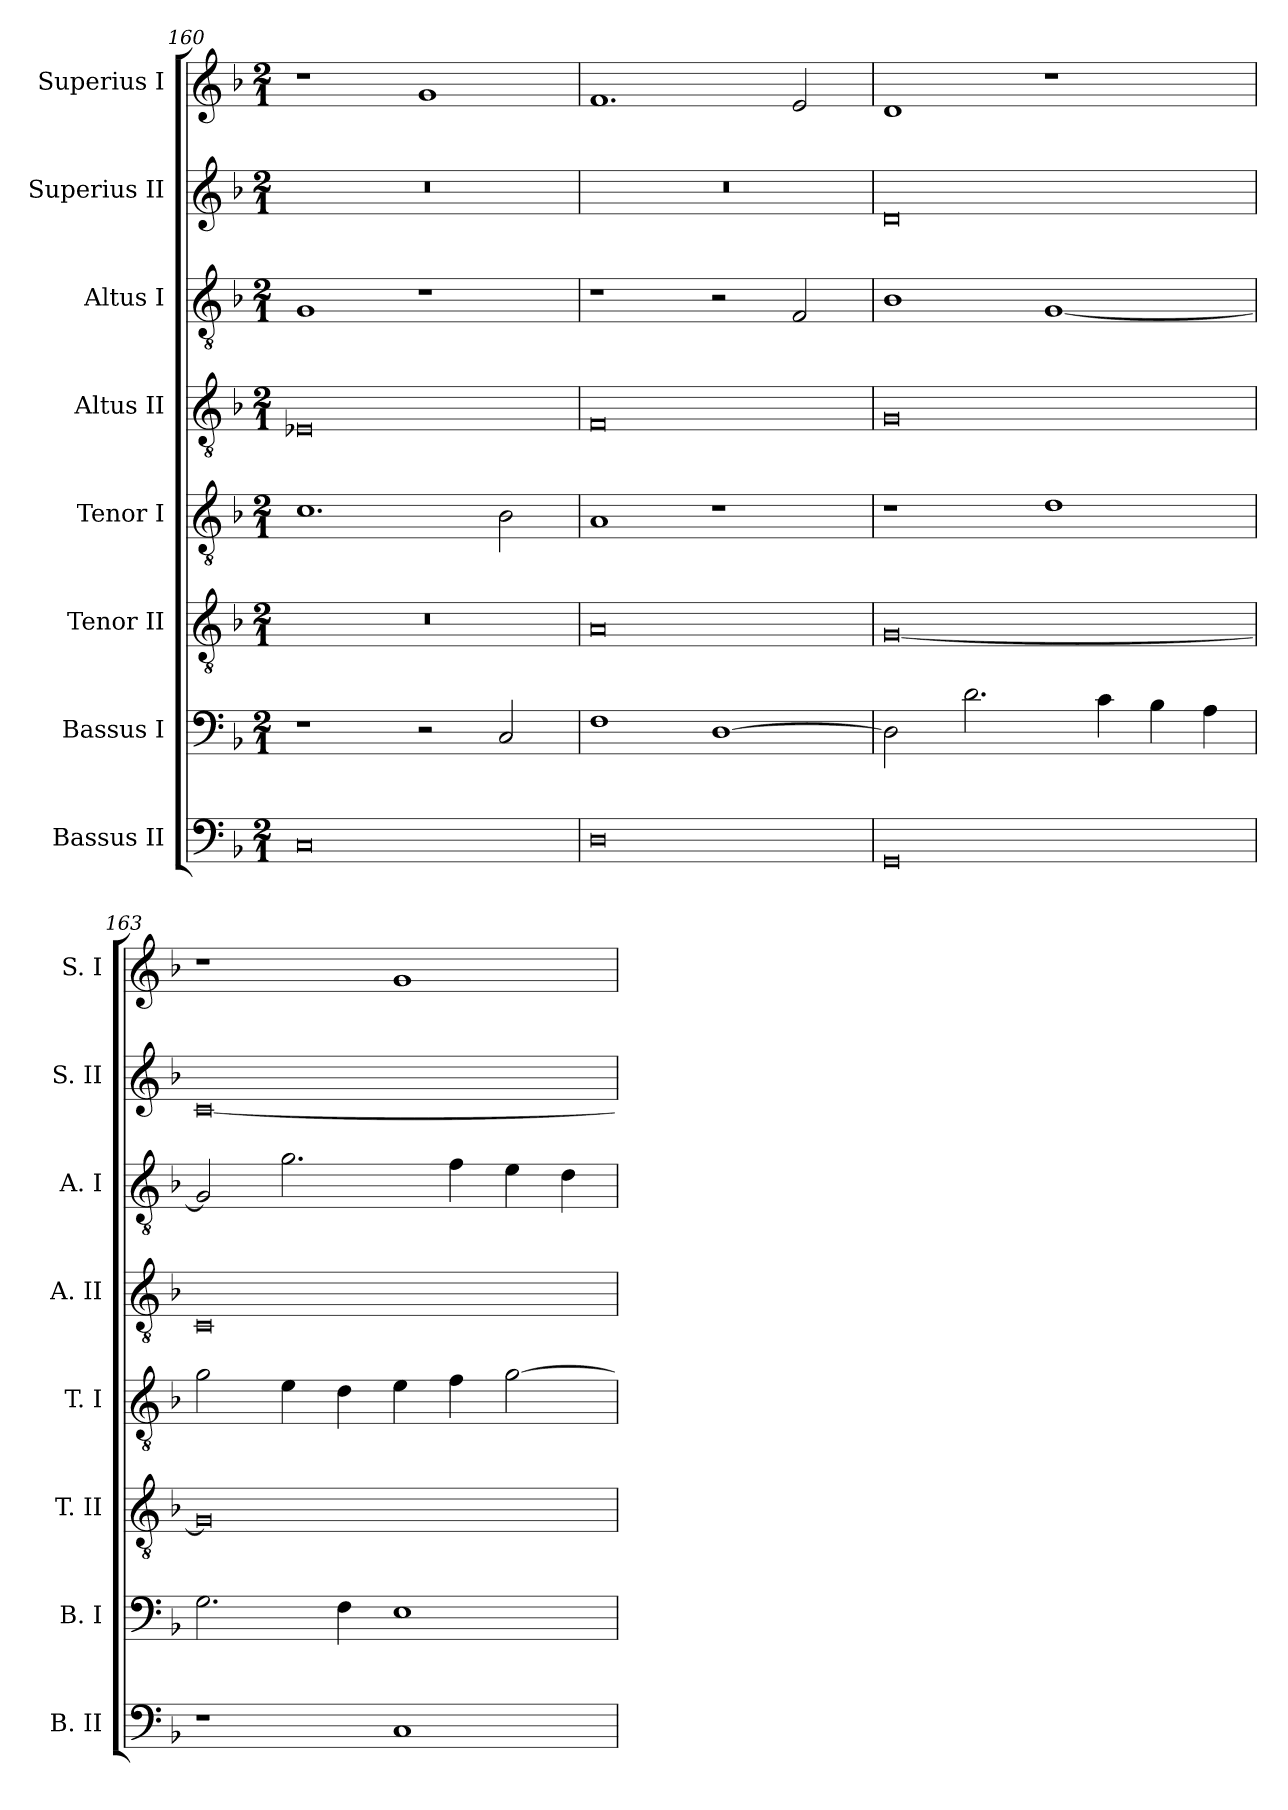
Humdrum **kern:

**kern	**kern	**kern	**kern	**kern	**kern	**kern	**kern
*part8	*part7	*part6	*part5	*part4	*part3	*part2	*part1
*staff8	*staff7	*staff6	*staff5	*staff4	*staff3	*staff2	*staff1
*I"Bassus II	*I"Bassus I	*I"Tenor II	*I"Tenor I	*I"Altus II	*I"Altus I	*I"Superius II	*I"Superius I
*I'B. II	*I'B. I	*I'T. II	*I'T. I	*I'A. II	*I'A. I	*I'S. II	*I'S. I
*clefF4	*clefF4	*clefGv2	*clefGv2	*clefGv2	*clefGv2	*clefG2	*clefG2
*k[b-]	*k[b-]	*k[b-]	*k[b-]	*k[b-]	*k[b-]	*k[b-]	*k[b-]
*F:	*F:	*F:	*F:	*F:	*F:	*F:	*F:
*M2/1	*M2/1	*M2/1	*M2/1	*M2/1	*M2/1	*M2/1	*M2/1
=160	=160	=160	=160	=160	=160	=160	=160
0C	1r	0r	1.c	0E-X	1G	0r	1r
.	2r	.	.	.	1r	.	1g
.	2C	.	2B-	.	.	.	.
=161	=161	=161	=161	=161	=161	=161	=161
0D	1F	0A	1A	0F	1r	0r	1.f
.	[1D	.	1r	.	2r	.	.
.	.	.	.	.	2F	.	2e
=162	=162	=162	=162	=162	=162	=162	=162
0GG	2D]	[0G	1r	0G	1B-	0d	1d
.	2.d	.	.	.	.	.	.
.	.	.	1d	.	[1G	.	1r
.	4c	.	.	.	.	.	.
.	4B-	.	.	.	.	.	.
.	4A	.	.	.	.	.	.
=163	=163	=163	=163	=163	=163	=163	=163
1r	2.G	0G]	2g	0C	2G]	[0c	1r
.	.	.	4e	.	2.g	.	.
.	4F	.	4d	.	.	.	.
1C	1E	.	4e	.	.	.	1g
.	.	.	4f	.	4f	.	.
.	.	.	[2g	.	4e	.	.
.	.	.	.	.	4d	.	.
=	=	=	=	=	=	=	=
*-	*-	*-	*-	*-	*-	*-	*-
